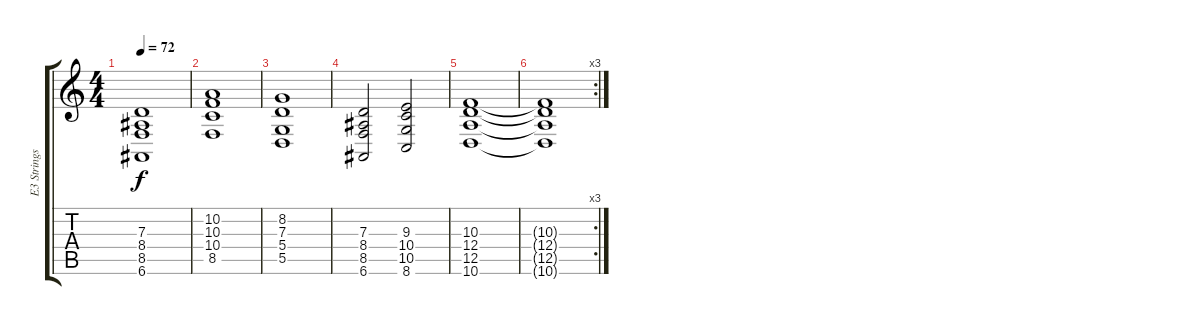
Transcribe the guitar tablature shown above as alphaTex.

\track ("E3 Strings" "E3 Strings") {instrument stringensemble2}
\staff {score tabs}
\tuning (E4 B3 G3 D3 A2 E2) {hide}
\ts (4 4)
\tempo 72
\clef g2
\ks c
(7.3 8.4 8.5 6.6).1{dy f} |
(10.2 10.3 10.4 8.5).1 |
(8.2 7.3 5.4 5.5).1 |
(7.3 8.4 8.5 6.6).2 (9.3 10.4 10.5 8.6).2 |
(10.3 12.4 12.5 10.6).1 |
\rc 3
(10.3{t} 12.4{t} 12.5{t} 10.6{t}).1
